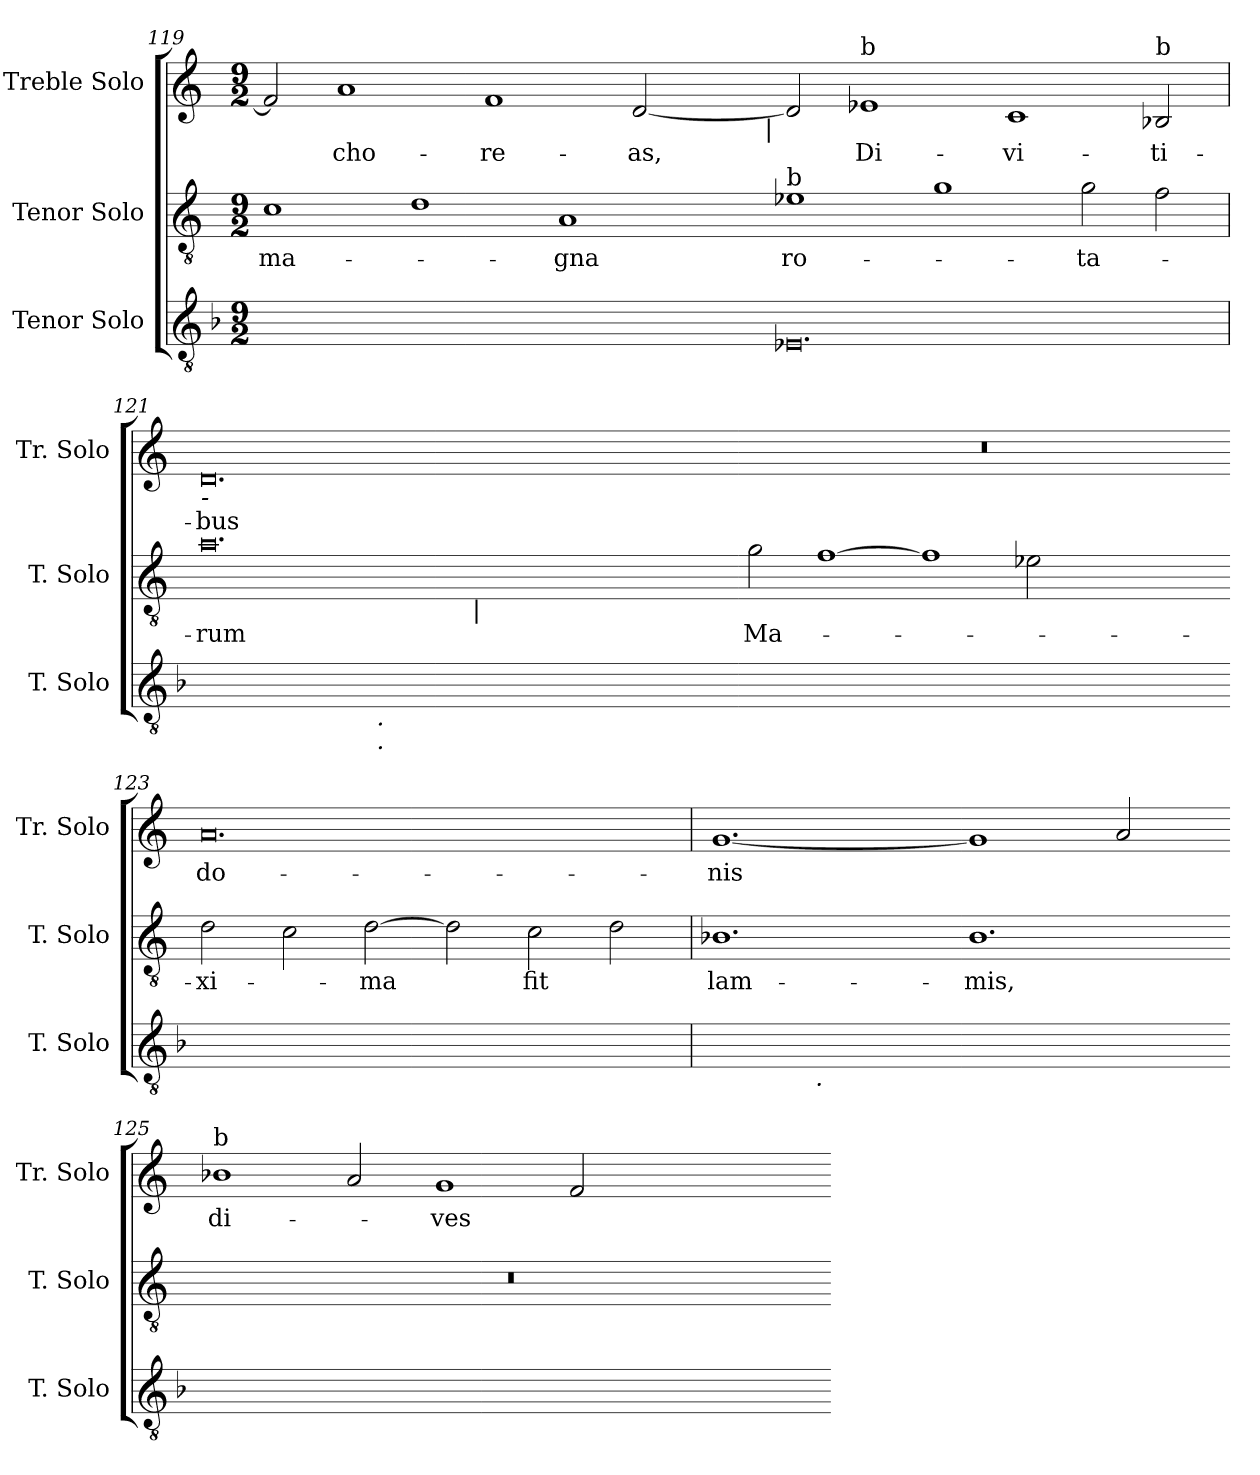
**kern	**kern	**text	**kern	**text
*part3	*part2	*part2	*part1	*part1
*staff3	*staff2	*staff2	*staff1	*staff1
*I"Tenor Solo	*I"Tenor Solo	*	*I"Treble Solo	*
*I'T. Solo	*I'T. Solo	*	*I'Tr. Solo	*
*clefGv2	*clefGv2	*	*clefG2	*
*ITrd7c12	*ITrd7c12	*	*	*
*k[b-]	*k[]	*	*k[]	*
*F:	*C:	*	*C:	*
*M9/2	*M9/2	*	*M9/2	*
=119	=119	=119	=119	=119
!	!	!LO:LY:b:color=#000000	!	!
*	*	*	*^	*
0.FFiyy]	1Ci	ma-	2fi/]	1ryy	.
!	!	!	!	!	!LO:LY:b:color=#000000
.	.	.	1ai	.	cho-
.	1Di	.	.	1ryy	.
!	!	!	!	!	!LO:LY:b:color=#000000
.	.	.	1fi	.	-re-
!	!	!LO:LY:b:color=#000000	!	!	!
.	1AAi	-gna	.	2ryy	.
!	!	!	!	!	!LO:LY:b:color=#000000
.	.	.	[<2di/	4ryy	-as,
.	.	.	.	8ryy	.
.	.	.	.	16ryy	.
.	.	.	.	32ryy	.
.	.	.	.	64ryy	.
.	.	.	.	128...ryy	.
!	!	!	!	!LO:TX:b:i:t=|	!
.	.	.	.	1024ryy	.
*	*	*	*v	*v	*
=120-	=120-	=120-	=120-	=120-
*	*	*	*^	*
!	!LO:TX:a:t=b	!	!	!	!
!	!	!LO:LY:b:color=#000000	!	!	!
*	*	*	*v	*v	*
0.EE-i	1E-i	ro-	2di/]	.
!	!	!	!LO:TX:a:t=b	!
!	!	!	!	!LO:LY:b:color=#000000
.	.	.	1e-i	Di-
.	1Gi	.	.	.
!	!	!	!	!LO:LY:b:color=#000000
.	.	.	1ci	-vi-
!	!	!LO:LY:b:color=#000000	!	!
.	2Gi\	-ta-	.	.
!	!	!	!LO:TX:a:t=b	!
!	!	!	!	!LO:LY:b:color=#000000
.	2Fi\	.	2B-i/	-ti-
!!LO:PB:g=z
=121	=121	=121	=121	=121
!	!	!LO:LY:b:color=#000000	!	!
!	!	!	!LO:TX:b:i:t=-	!
!	!LO:TX:b:i:t=-	!	!	!
!	!	!	!	!LO:LY:b:color=#000000
*^	*^	*	*	*
[<0.DDiyy	2ryy	0.Ai	1ryy	-rum	0.di	-bus
.	4ryy	.	.	.	.	.
.	8ryy	.	.	.	.	.
.	16ryy	.	.	.	.	.
.	64ryy	.	.	.	.	.
.	256ryy	.	.	.	.	.
!	!LO:TX:b:i:t=.	!	!	!	!	!
!	!LO:TX:b:i:t=.	!	!	!	!	!
.	1ryy	.	.	.	.	.
.	.	.	8ryy	.	.	.
.	.	.	16ryy	.	.	.
.	.	.	32ryy	.	.	.
.	.	.	64ryy	.	.	.
.	.	.	128ryy	.	.	.
.	.	.	256ryy	.	.	.
.	.	.	1024ryy	.	.	.
!	!	!	!LO:TX:b:i:t=|	!	!	!
.	.	.	1ryy	.	.	.
.	1ryy	.	.	.	.	.
.	.	.	2ryy	.	.	.
.	.	.	4ryy	.	.	.
.	32ryy	.	.	.	.	.
.	128.ryy	.	.	.	.	.
.	.	.	512.ryy	.	.	.
*v	*v	*	*	*	*	*
*	*v	*v	*	*	*
=122-	=122-	=122-	=122-	=122-
*^	*^	*	*	*
!	!	!	!	!LO:LY:b:color=#000000	!LO:N:vis=1	!
*v	*v	*	*	*	*	*
*	*v	*v	*	*	*
0.DDiyy_<	2Gi\	Ma-	2%9r	.
.	[>1Fi	.	.	.
.	1Fi]	.	.	.
.	2E-Xi\	.	.	.
1.ryy	1.ryy	.	.	.
=123-	=123-	=123-	=123-	=123-
!	!	!LO:LY:b:color=#000000	!	!
!	!	!	!	!LO:LY:b:color=#000000
0.DDiyy]	2Di\	-xi-	0.ai	do-
.	2Ci\	.	.	.
!	!	!LO:LY:b:color=#000000	!	!
.	[>2Di\	-ma	.	.
.	2Di\]	.	.	.
!	!	!LO:LY:b:color=#000000	!	!
.	2Ci\	fit	.	.
.	2Di\	.	.	.
=124	=124	=124	=124	=124
!	!	!LO:LY:b:color=#000000	!	!
!	!	!	!	!LO:LY:b:color=#000000
*^	*	*	*	*
[<0.EE-iyy	4ryy	1.BB-i	lam-	[<1.gi	-nis
.	8ryy	.	.	.	.
.	64..ryy	.	.	.	.
!	!LO:TX:b:i:t=.	!	!	!	!
.	1ryy	.	.	.	.
.	1ryy	.	.	.	.
!	!	!	!LO:LY:b:color=#000000	!	!
.	.	1.BB-i	-mis,	1gi]	.
.	2ryy	.	.	.	.
.	.	.	.	2ai/	.
.	16ryy	.	.	.	.
.	32ryy	.	.	.	.
.	256ryy	.	.	.	.
=125-	=125-	=125-	=125-	=125-	=125-
!	!	!LO:N:vis=1	!	!	!
*v	*v	*	*	*	*
*^	*	*	*	*
!	!	!	!	!LO:TX:a:t=b	!
!	!	!	!	!	!LO:LY:b:color=#000000
*v	*v	*	*	*	*
0.EE-iyy]	2%9r	.	1b-i	di-
.	.	.	2ai/	.
!	!	!	!	!LO:LY:b:color=#000000
.	.	.	1gi	-ves
.	.	.	2fi/	.
1.ryy	.	.	1.ryy	.
=-	=-	=-	=-	=-
*-	*-	*-	*-	*-
